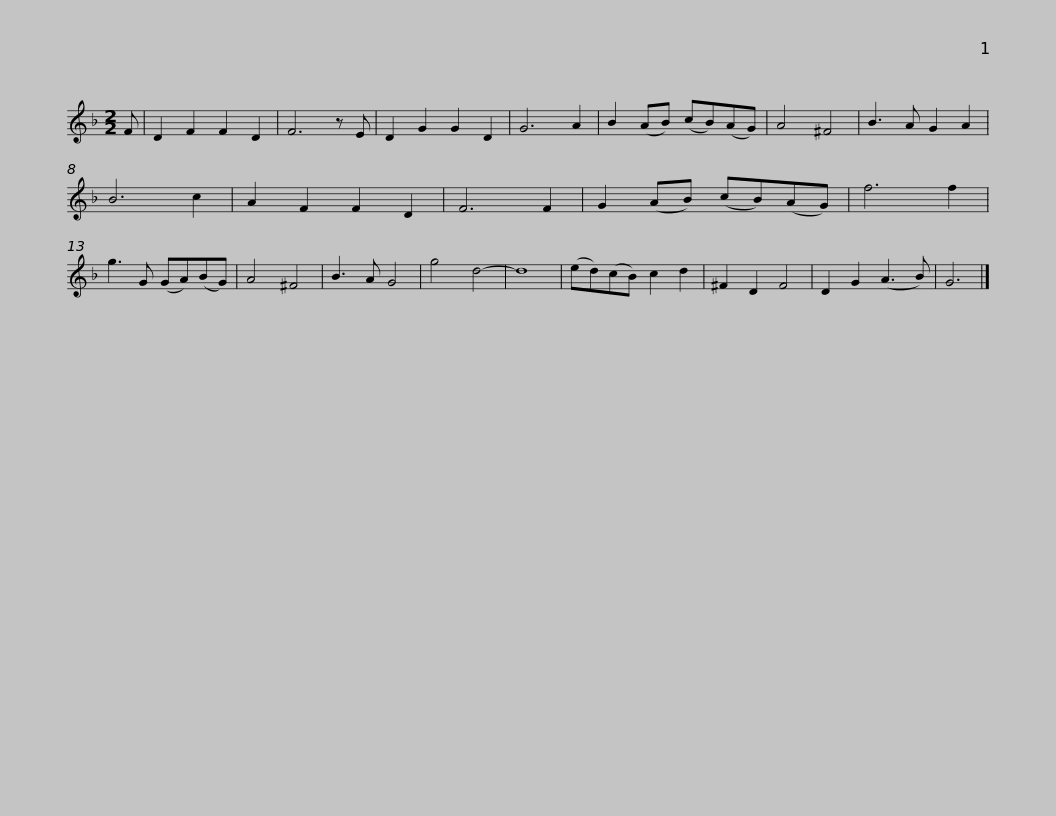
X:1
L:1/8
M:2/2
I:linebreak $
K:F
V:1 treble
V:1
 F | D2 F2 F2 D2 | F6 z E | D2 G2 G2 D2 | G6 A2 | %5
 B2 (AB) (cB)(AG) | A4 ^F4 | B3 A G2 A2 | B6 c2 | A2 F2 F2 D2 | %10
 F6 F2 |$ G2 (AB) (cB)(AG) | f6 f2 | g3 G (GA)(BG) | A4 ^F4 | %15
 B3 A G4 | g4 d4- | d8 | (ed)(cB) c2 d2 | ^F2 D2 F4 | %20
 D2 G2 (A3 B) |$ G6 |] %22
